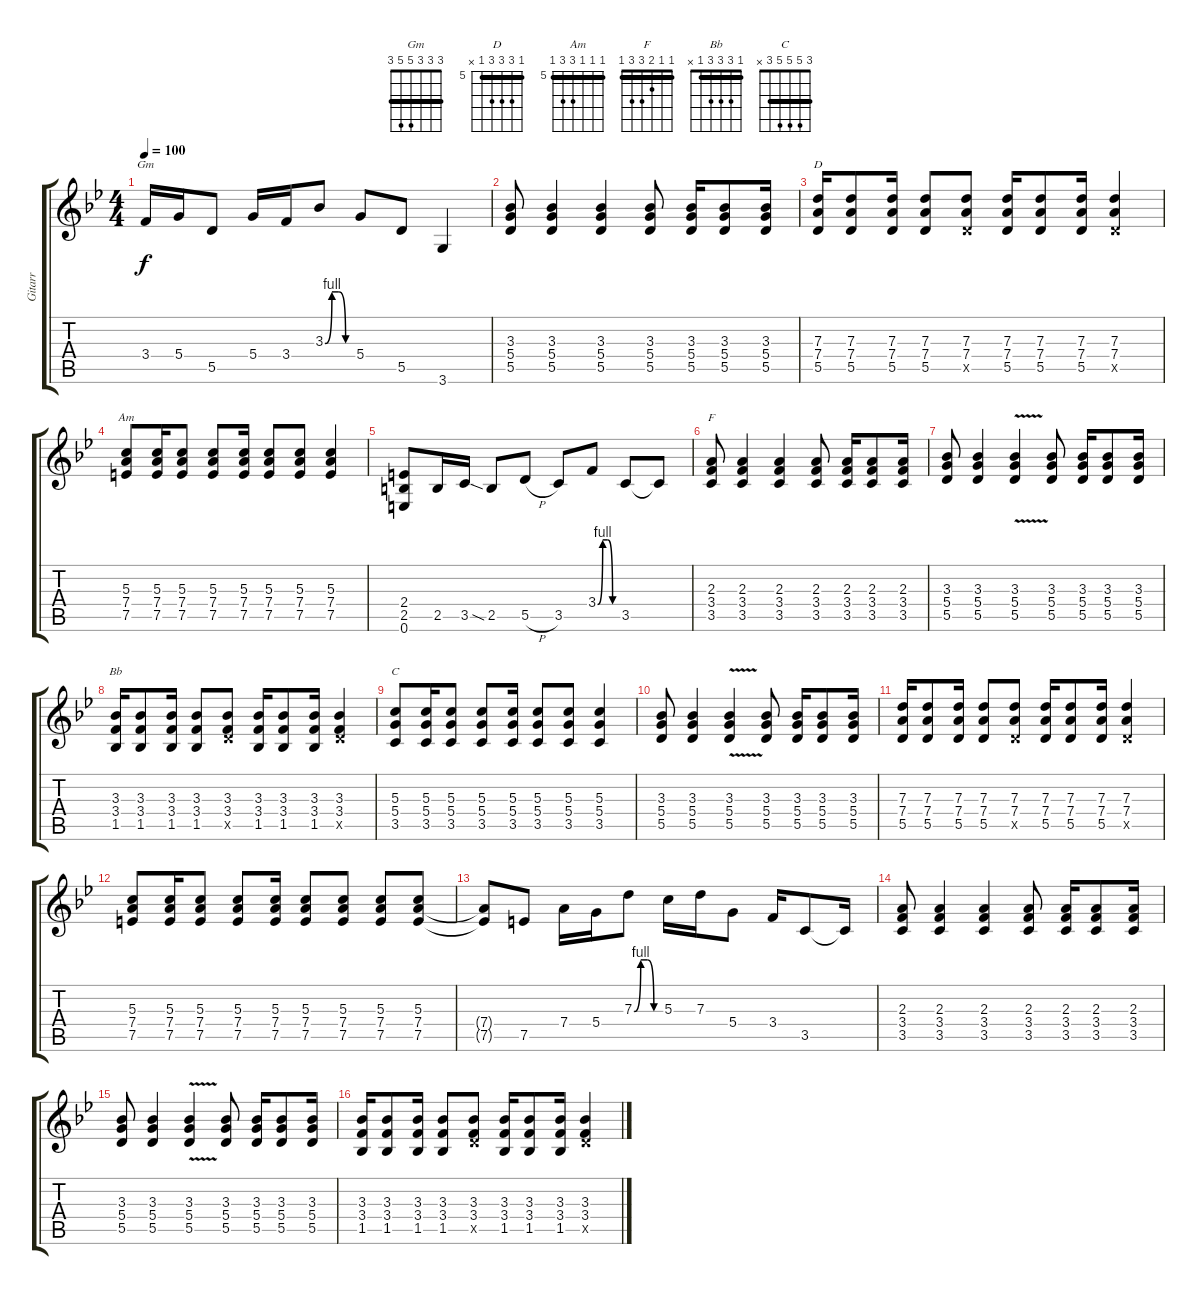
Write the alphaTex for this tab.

\track ("Gitarr" "Gitarr") {instrument electricguitarmuted}
\staff {score tabs}
\tuning (E4 B3 G3 D3 A2 E2) {hide}
\chord ("Gm" 3 3 3 5 5 3) {barre 3}
\chord ("D" 5 7 7 7 5 x) {firstfret 5 barre 5}
\chord ("Am" 5 5 5 7 7 5) {firstfret 5 barre 5}
\chord ("F" 1 1 2 3 3 1) {barre 1}
\chord ("Bb" 1 3 3 3 1 x) {barre 1}
\chord ("C" 3 5 5 5 3 x) {barre 3}
\ts (4 4)
\tempo 100
\clef g2
\ks bb
3.4.16{ch "Gm" dy f instrument electricguitarmuted} 5.4.16 5.5.8 5.4.16 3.4.16 3.3{be (custom 0 0 15 4 30 4 45 0 60 0)}.8 5.4.8 5.5.8 3.6.4 |
(3.3 5.4 5.5).8 (3.3 5.4 5.5).4 (3.3 5.4 5.5).4 (3.3 5.4 5.5).8 (3.3 5.4 5.5).16 (3.3 5.4 5.5).8 (3.3 5.4 5.5).16 |
(7.3 7.4 5.5).16{ch "D"} (7.3 7.4 5.5).8 (7.3 7.4 5.5).16 (7.3 7.4 5.5).8 (7.3 7.4 5.5{x}).8 (7.3 7.4 5.5).16 (7.3 7.4 5.5).8 (7.3 7.4 5.5).16 (7.3 7.4 5.5{x}).4 |
(5.3 7.4 7.5).8{ch "Am"} (5.3 7.4 7.5).16 (5.3 7.4 7.5).8 (5.3 7.4 7.5).8 (5.3 7.4 7.5).16 (5.3 7.4 7.5).8 (5.3 7.4 7.5).8 (5.3 7.4 7.5).4 |
(2.4 2.5 0.6).8 2.5.16 3.5.16 2.5{sia}.8 5.5{h}.8 3.5.8 3.4{be (custom 0 0 15 4 30 4 45 0 60 0)}.8 3.5.8 3.5{t}.8 |
(2.3 3.4 3.5).8{ch "F"} (2.3 3.4 3.5).4 (2.3 3.4 3.5).4 (2.3 3.4 3.5).8 (2.3 3.4 3.5).16 (2.3 3.4 3.5).8 (2.3 3.4 3.5).16 |
(3.3 5.4 5.5).8 (3.3 5.4 5.5).4 (3.3{v} 5.4 5.5).4 (3.3 5.4 5.5).8 (3.3 5.4 5.5).16 (3.3 5.4 5.5).8 (3.3 5.4 5.5).16 |
(3.3 3.4 1.5).16{ch "Bb"} (3.3 3.4 1.5).8 (3.3 3.4 1.5).16 (3.3 3.4 1.5).8 (3.3 3.4 5.5{x}).8 (3.3 3.4 1.5).16 (3.3 3.4 1.5).8 (3.3 3.4 1.5).16 (3.3 3.4 5.5{x}).4 |
(5.3 5.4 3.5).8{ch "C"} (5.3 5.4 3.5).16 (5.3 5.4 3.5).8 (5.3 5.4 3.5).8 (5.3 5.4 3.5).16 (5.3 5.4 3.5).8 (5.3 5.4 3.5).8 (5.3 5.4 3.5).4 |
(3.3 5.4 5.5).8 (3.3 5.4 5.5).4 (3.3{v} 5.4 5.5).4 (3.3 5.4 5.5).8 (3.3 5.4 5.5).16 (3.3 5.4 5.5).8 (3.3 5.4 5.5).16 |
(7.3 7.4 5.5).16 (7.3 7.4 5.5).8 (7.3 7.4 5.5).16 (7.3 7.4 5.5).8 (7.3 7.4 5.5{x}).8 (7.3 7.4 5.5).16 (7.3 7.4 5.5).8 (7.3 7.4 5.5).16 (7.3 7.4 5.5{x}).4 |
(5.3 7.4 7.5).8 (5.3 7.4 7.5).16 (5.3 7.4 7.5).8 (5.3 7.4 7.5).8 (5.3 7.4 7.5).16 (5.3 7.4 7.5).8 (5.3 7.4 7.5).8 (5.3 7.4 7.5).8 (5.3 7.4 7.5).8 |
(7.4{t} 7.5{t}).8 7.5.8 7.4.16 5.4.16 7.3{be (custom 0 0 15 4 30 4 45 0 60 0)}.8 5.3.16 7.3.16 5.4.8 3.4.16 3.5.8 3.5{t}.16 |
(2.3 3.4 3.5).8 (2.3 3.4 3.5).4 (2.3 3.4 3.5).4 (2.3 3.4 3.5).8 (2.3 3.4 3.5).16 (2.3 3.4 3.5).8 (2.3 3.4 3.5).16 |
(3.3 5.4 5.5).8 (3.3 5.4 5.5).4 (3.3{v} 5.4 5.5).4 (3.3 5.4 5.5).8 (3.3 5.4 5.5).16 (3.3 5.4 5.5).8 (3.3 5.4 5.5).16 |
(3.3 3.4 1.5).16 (3.3 3.4 1.5).8 (3.3 3.4 1.5).16 (3.3 3.4 1.5).8 (3.3 3.4 5.5{x}).8 (3.3 3.4 1.5).16 (3.3 3.4 1.5).8 (3.3 3.4 1.5).16 (3.3 3.4 5.5{x}).4
